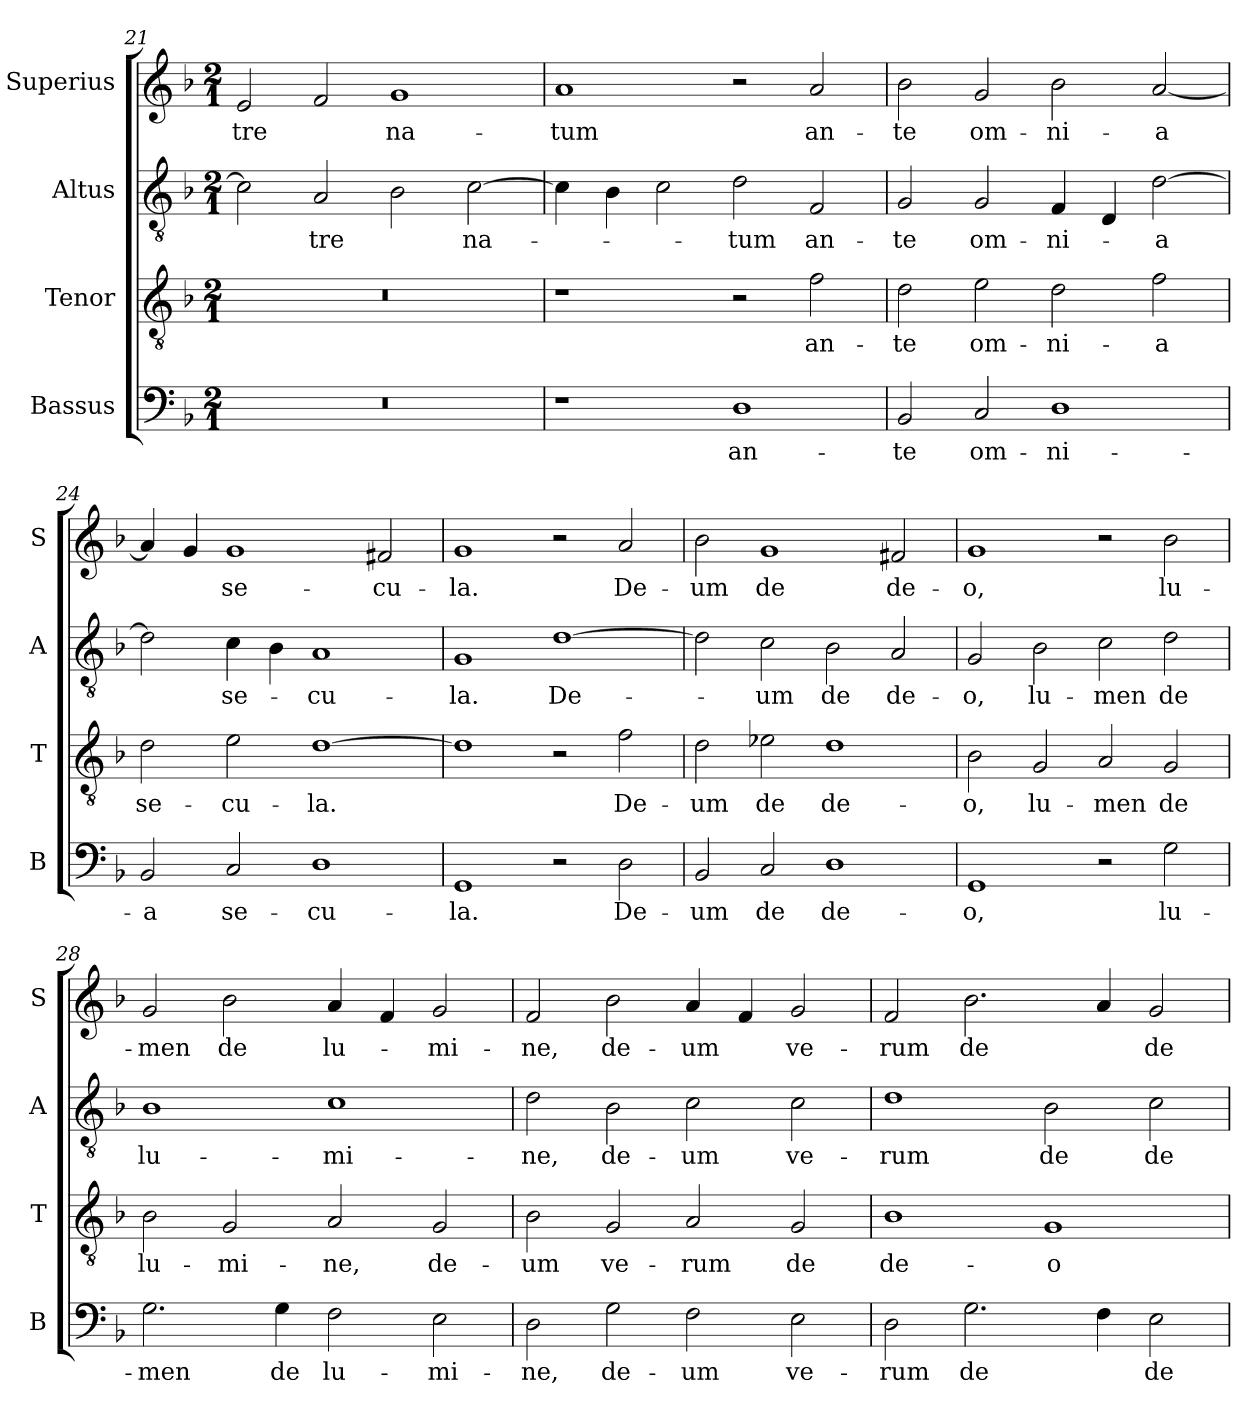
**kern	**text	**kern	**text	**kern	**text	**kern	**text
*part4	*part4	*part3	*part3	*part2	*part2	*part1	*part1
*staff4	*staff4	*staff3	*staff3	*staff2	*staff2	*staff1	*staff1
*I"Bassus	*	*I"Tenor	*	*I"Altus	*	*I"Superius	*
*I'B	*	*I'T	*	*I'A	*	*I'S	*
*clefF4	*	*clefGv2	*	*clefGv2	*	*clefG2	*
*k[b-]	*	*k[b-]	*	*k[b-]	*	*k[b-]	*
*M2/1	*	*M2/1	*	*M2/1	*	*M2/1	*
=21	=21	=21	=21	=21	=21	=21	=21
0r	.	0r	.	2c\]	.	2e/	-tre
.	.	.	.	2A/	-tre	2f/	.
.	.	.	.	2B-\	.	1g	na-
.	.	.	.	[2c\	na-	.	.
=22	=22	=22	=22	=22	=22	=22	=22
1r	.	1r	.	4c\]	.	1a	-tum
.	.	.	.	4B-\	.	.	.
.	.	.	.	2c\	.	.	.
1D	an-	2r	.	2d\	-tum	2r	.
.	.	2f\	an-	2F/	an-	2a/	an-
=23	=23	=23	=23	=23	=23	=23	=23
2BB-/	-te	2d\	-te	2G/	-te	2b-\	-te
2C/	om-	2e\	om-	2G/	om-	2g/	om-
1D	-ni-	2d\	-ni-	4F/	-ni-	2b-\	-ni-
.	.	.	.	4D/	.	.	.
.	.	2f\	-a	[2d\	-a	[2a/	-a
=24	=24	=24	=24	=24	=24	=24	=24
2BB-/	-a	2d\	se-	2d\]	.	4a/]	.
.	.	.	.	.	.	4g/	.
2C/	se-	2e\	-cu-	4c\	se-	1g	se-
.	.	.	.	4B-\	.	.	.
1D	-cu-	[1d	-la.	1A	-cu-	.	.
.	.	.	.	.	.	2f#X/	-cu-
=25	=25	=25	=25	=25	=25	=25	=25
1GG	-la.	1d]	.	1G	-la.	1g	-la.
2r	.	2r	.	[1d	De-	2r	.
2D\	De-	2f\	De-	.	.	2a/	De-
=26	=26	=26	=26	=26	=26	=26	=26
2BB-/	-um	2d\	-um	2d\]	.	2b-\	-um
2C/	de	2e-X\	de	2c\	-um	1g	de
1D	de-	1d	de-	2B-\	de	.	.
.	.	.	.	2A/	de-	2f#X/	de-
=27	=27	=27	=27	=27	=27	=27	=27
1GG	-o,	2B-\	-o,	2G/	-o,	1g	-o,
.	.	2G/	lu-	2B-\	lu-	.	.
2r	.	2A/	-men	2c\	-men	2r	.
2G\	lu-	2G/	de	2d\	de	2b-\	lu-
=28	=28	=28	=28	=28	=28	=28	=28
2.G\	-men	2B-\	lu-	1B-	lu-	2g/	-men
.	.	2G/	-mi-	.	.	2b-\	de
4G\	de	.	.	.	.	.	.
2F\	lu-	2A/	-ne,	1c	-mi-	4a/	lu-
.	.	.	.	.	.	4f/	.
2E\	-mi-	2G/	de-	.	.	2g/	-mi-
=29	=29	=29	=29	=29	=29	=29	=29
2D\	-ne,	2B-\	-um	2d\	-ne,	2f/	-ne,
2G\	de-	2G/	ve-	2B-\	de-	2b-\	de-
2F\	-um	2A/	-rum	2c\	-um	4a/	-um
.	.	.	.	.	.	4f/	.
2E\	ve-	2G/	de	2c\	ve-	2g/	ve-
=30	=30	=30	=30	=30	=30	=30	=30
2D\	-rum	1B-	de-	1d	-rum	2f/	-rum
2.G\	de	.	.	.	.	2.b-\	de
.	.	1G	-o	2B-\	de	.	.
4F\	.	.	.	.	.	4a/	.
2E\	de-	.	.	2c\	de-	2g/	de-
=	=	=	=	=	=	=	=
*-	*-	*-	*-	*-	*-	*-	*-
